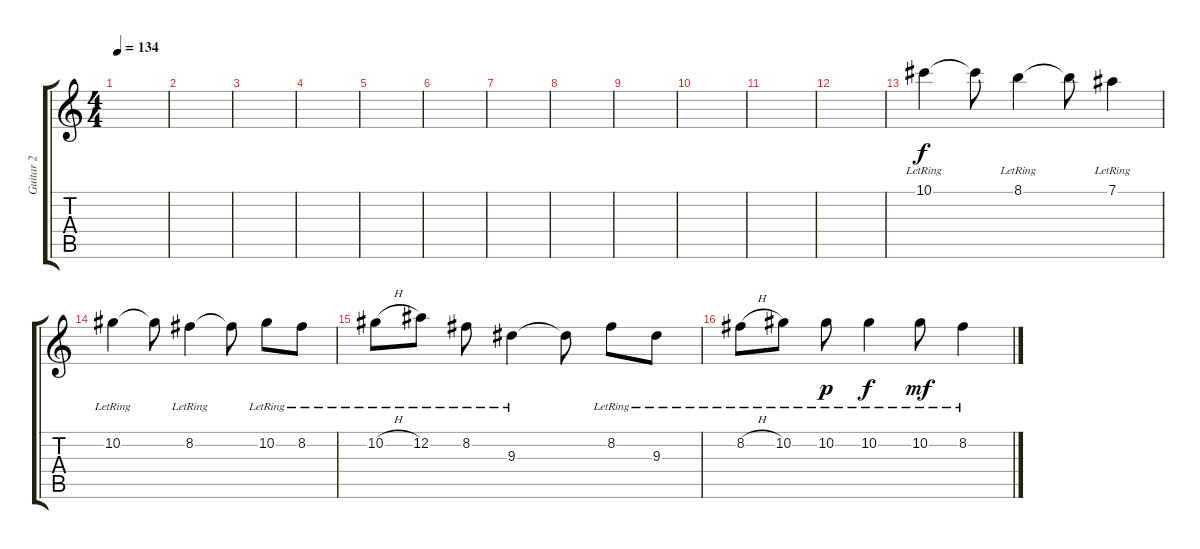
\track ("Guitar 2" "Guitar 2") {instrument acousticguitarsteel}
\staff {score tabs}
\tuning (Eb4 Bb3 Gb3 Db3 Ab2 Eb2) {hide}
\ts (4 4)
\tempo 134
\clef g2
\ks c
|
|
|
|
|
|
|
|
|
|
|
|
10.1{lr}.4 10.1{t}.8 8.1{lr}.4 8.1{t}.8 7.1{lr}.4 |
10.2{lr}.4 10.2{t}.8 8.2{lr}.4 8.2{t}.8 10.2{lr}.8 8.2{lr}.8 |
10.2{h lr}.8 12.2{lr}.8 8.2{lr}.8 9.3{lr}.4 9.3{t}.8 8.2{lr}.8 9.3{lr}.8 |
8.2{h lr}.8 10.2{lr}.8 10.2{lr}.8{dy p} 10.2{lr}.4{dy f} 10.2{lr}.8{dy mf} 8.2{lr}.4
